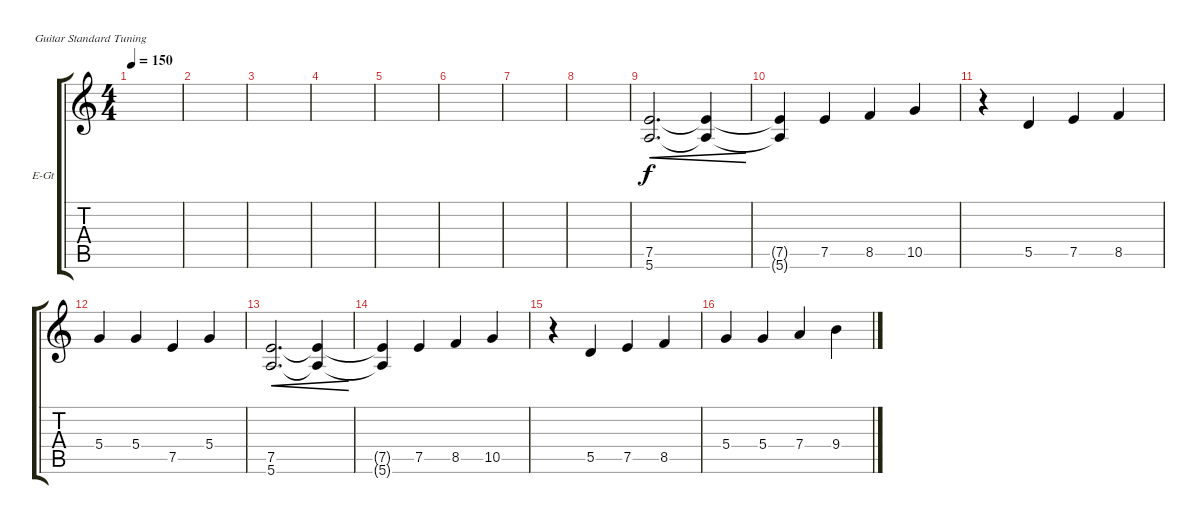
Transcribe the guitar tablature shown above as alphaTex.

\bracketExtendMode groupsimilarinstruments
\firstSystemTrackNameOrientation horizontal
\otherSystemsTrackNameOrientation horizontal
\track ("Electric Guitar" "E-Gt") {instrument electricguitarclean}
\staff {score tabs}
\tuning (E4 B3 G3 D3 A2 E2)
\ts (4 4)
\tempo 150
\clef g2
\scale
0.333333
\ks c
|
\scale
0.333333 |
\scale
0.333333 |
\scale
0.333333 |
\scale
0.333333 |
\scale
0.333333 |
\scale
0.333333 |
\scale
0.333333 |
\scale
0.333333 (5.6 7.5).2{d cre} (5.6{t} 7.5{t}).4{cre} |
\scale
0.333333 (5.6{t} 7.5{t}).4 7.5.4 8.5.4 10.5.4 |
\scale
0.333333 r.4 5.5.4 7.5.4 8.5.4 |
\scale
0.333333 5.4.4 5.4.4 7.5.4 5.4.4 |
\scale
0.333333 (5.6 7.5).2{d cre} (5.6{t} 7.5{t}).4{cre} |
\scale
0.333333 (5.6{t} 7.5{t}).4 7.5.4 8.5.4 10.5.4 |
\scale
0.333333 r.4 5.5.4 7.5.4 8.5.4 |
\scale
0.333333 5.4.4 5.4.4 7.4.4 9.4.4
